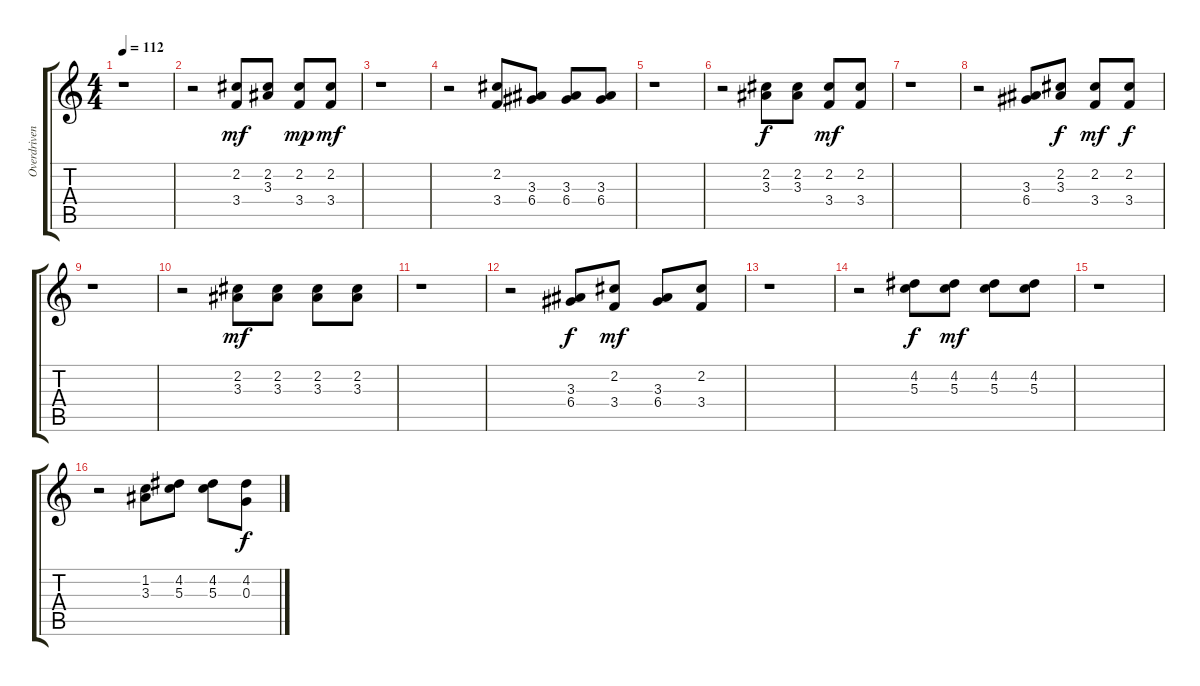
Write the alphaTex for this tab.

\track ("Overdriven Guitar" "Overdriven") {instrument overdrivenguitar}
\staff {score tabs}
\tuning (E4 B3 G3 D3 A2 E2) {hide}
\ts (4 4)
\tempo 112
\clef g2
\ks c
r.1{dy mf} |
r.2 (2.2 3.4).8 (2.2 3.3).8 (2.2 3.4).8{dy mp} (2.2 3.4).8{dy mf} |
r.1 |
r.2 (2.2 3.4).8 (3.3 6.4).8 (3.3 6.4).8 (3.3 6.4).8 |
r.1 |
r.2 (2.2 3.3).8{dy f} (2.2 3.3).8 (2.2 3.4).8{dy mf} (2.2 3.4).8 |
r.1 |
r.2 (3.3 6.4).8 (2.2 3.3).8{dy f} (2.2 3.4).8{dy mf} (2.2 3.4).8{dy f} |
r.1 |
r.2 (2.2 3.3).8{dy mf} (2.2 3.3).8 (2.2 3.3).8 (2.2 3.3).8 |
r.1 |
r.2 (3.3 6.4).8{dy f} (2.2 3.4).8{dy mf} (3.3 6.4).8 (2.2 3.4).8 |
r.1 |
r.2 (4.2 5.3).8{dy f} (4.2 5.3).8{dy mf} (4.2 5.3).8 (4.2 5.3).8 |
r.1 |
r.2 (1.2 3.3).8 (4.2 5.3).8 (4.2 5.3).8 (4.2 0.3).8{dy f}
